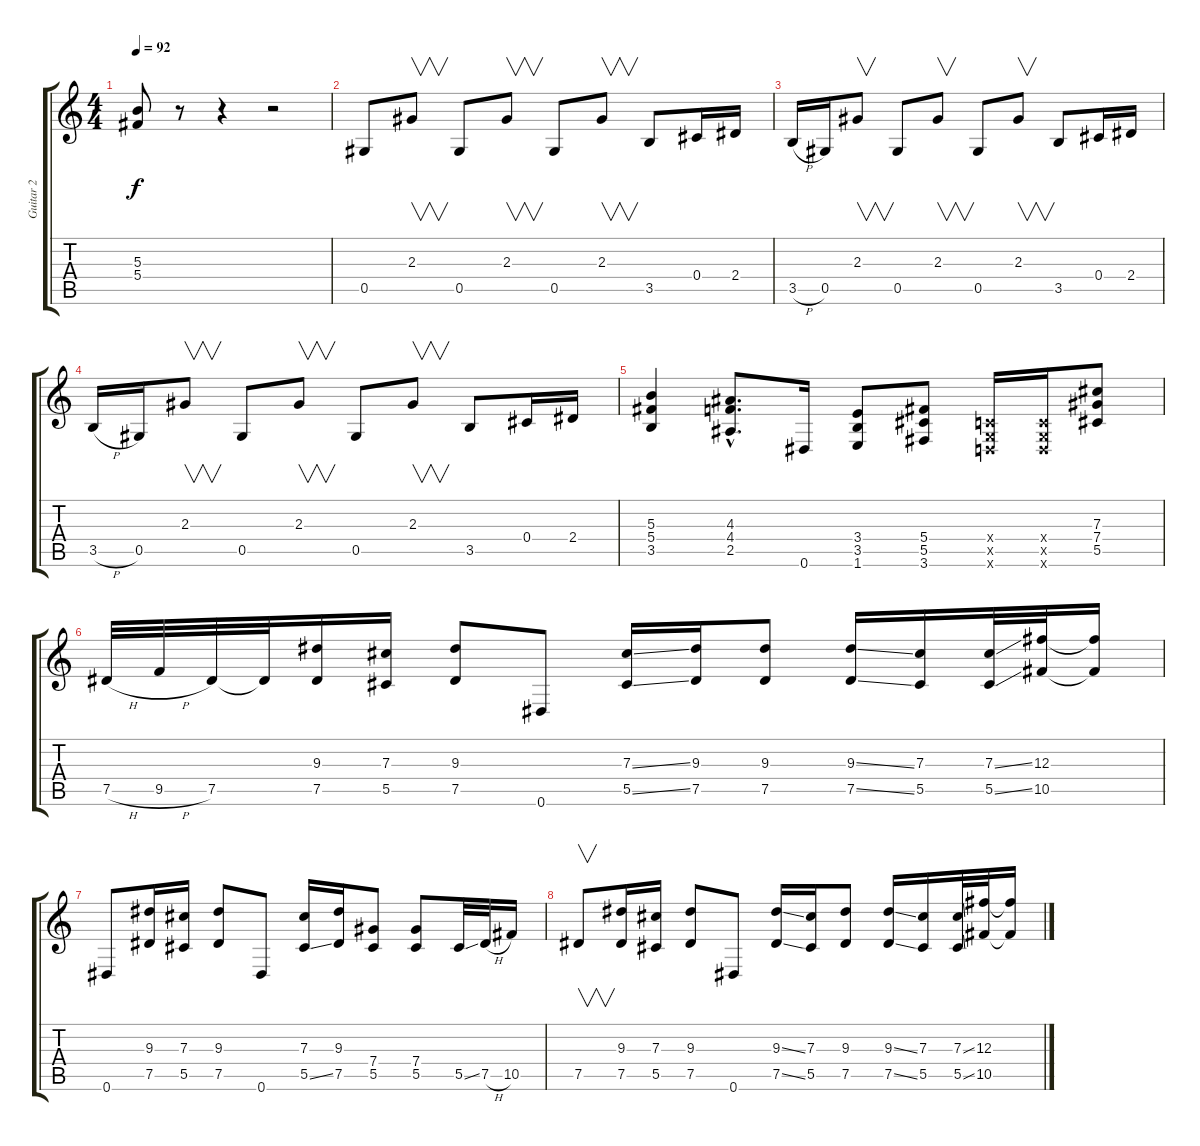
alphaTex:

\track ("Guitar 2" "Guitar 2") {instrument distortionguitar}
\staff {score tabs}
\tuning (Eb4 Bb3 Gb3 Db3 Ab2 Eb2) {hide}
\ts (4 4)
\tempo 92
\clef g2
\ks c
(5.3 5.4).8{dy f} r.8 r.4 r.2 |
0.5.8 2.3.8{v} 0.5.8 2.3.8{v} 0.5.8 2.3.8{v} 3.5.8 0.4.16 2.4.16 |
3.5{h}.16 0.5.16 2.3.8{v} 0.5.8 2.3.8{v} 0.5.8 2.3.8{v} 3.5.8 0.4.16 2.4.16 |
3.5{h}.16 0.5.16 2.3.8{v} 0.5.8 2.3.8{v} 0.5.8 2.3.8{v} 3.5.8 0.4.16 2.4.16 |
(5.3 5.4 3.5).4 (4.3{hac} 4.4{hac} 2.5{hac}).8{d} 0.6.16 (3.4 3.5 1.6).8 (5.4 5.5 3.6).8 (-1.4{x} -1.5{x} -1.6{x}).16 (-1.4{x} -1.5{x} -1.6{x}).16 (7.3 7.4 5.5).8 |
7.5{h}.32 9.5{h}.32 7.5.32 7.5{t}.32 (9.3 7.5).16 (7.3 5.5).16 (9.3 7.5).8 0.6.8 (7.3{ss} 5.5{ss}).16 (9.3 7.5).16 (9.3 7.5).8 (9.3{ss} 7.5{ss}).16 (7.3 5.5).16 (7.3{ss} 5.5{ss}).32 (12.3 10.5).32 (12.3{t} 10.5{t}).16 |
0.6.8 (9.3 7.5).16 (7.3 5.5).16 (9.3 7.5).8 0.6.8 (7.3 5.5{ss}).16 (9.3 7.5).16 (7.4 5.5).8 (7.4 5.5).8 5.5{ss}.32 7.5{h}.32 10.5.16 |
7.5.8{v} (9.3 7.5).16 (7.3 5.5).16 (9.3 7.5).8 0.6.8 (9.3{ss} 7.5{ss}).16 (7.3 5.5).16 (9.3 7.5).8 (9.3{ss} 7.5{ss}).16 (7.3 5.5).16 (7.3{ss} 5.5{ss}).32 (12.3 10.5).32 (12.3{t} 10.5{t}).16
